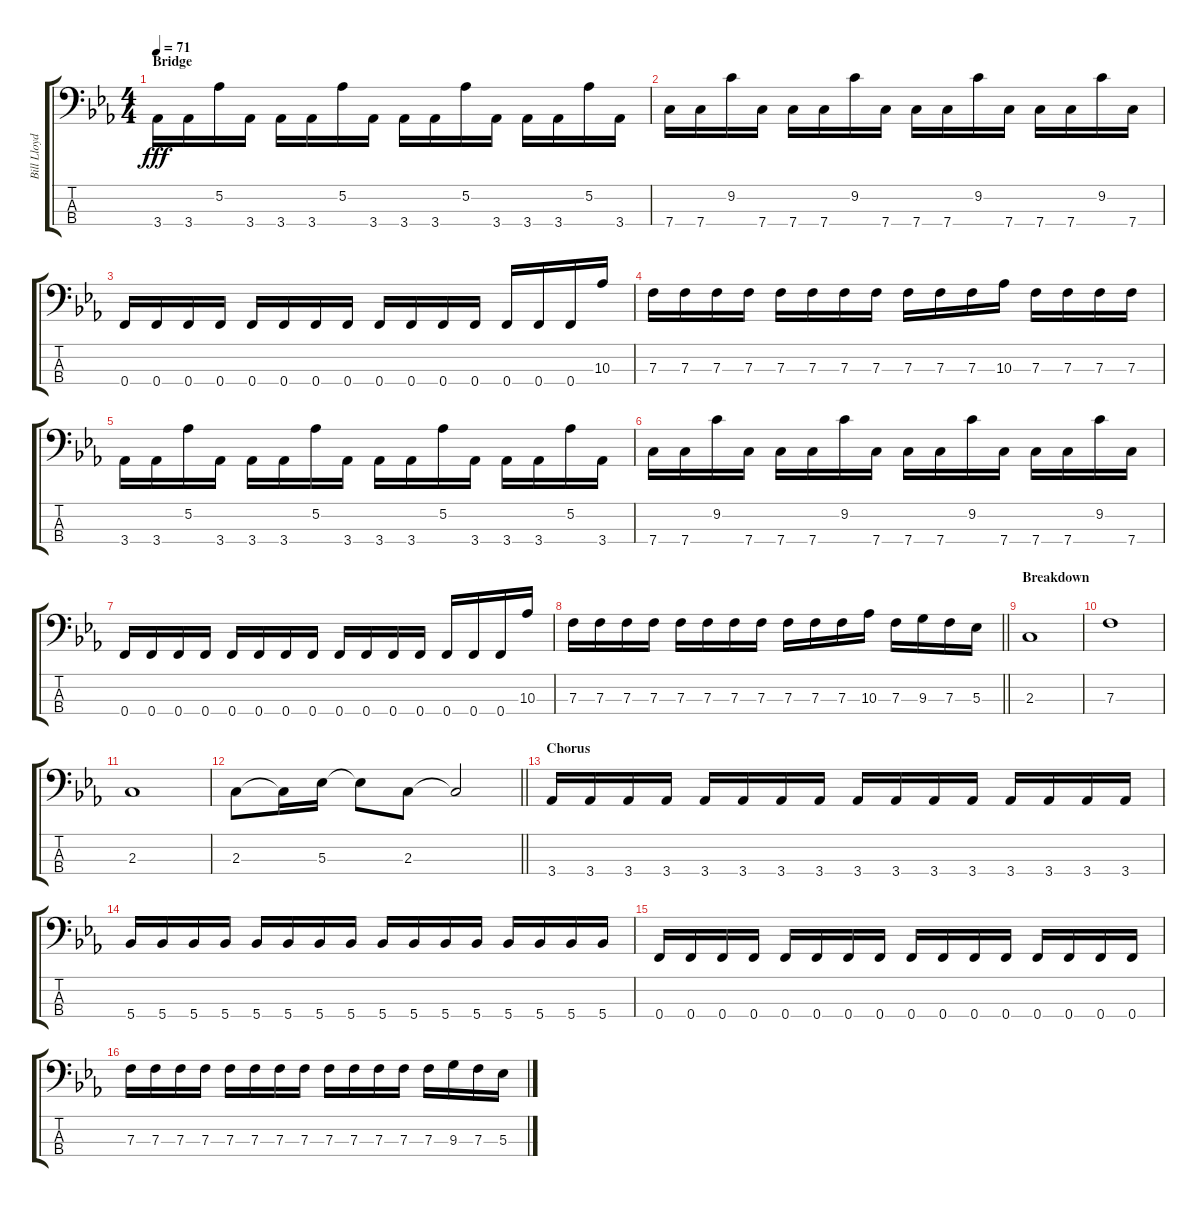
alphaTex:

\track ("Bill Lloyd [Bass Guitar]" "Bill Lloyd") {instrument electricbassfinger}
\staff {score tabs}
\tuning (Ab2 Eb2 Bb1 F1) {hide}
\ts (4 4)
\section ("" "Bridge")
\tempo 71
\clef f4
\ks cminor
3.4.16{dy fff} 3.4.16 5.2.16 3.4.16 3.4.16 3.4.16 5.2.16 3.4.16 3.4.16 3.4.16 5.2.16 3.4.16 3.4.16 3.4.16 5.2.16 3.4.16 |
7.4.16 7.4.16 9.2.16 7.4.16 7.4.16 7.4.16 9.2.16 7.4.16 7.4.16 7.4.16 9.2.16 7.4.16 7.4.16 7.4.16 9.2.16 7.4.16 |
0.4.16 0.4.16 0.4.16 0.4.16 0.4.16 0.4.16 0.4.16 0.4.16 0.4.16 0.4.16 0.4.16 0.4.16 0.4.16 0.4.16 0.4.16 10.3.16 |
7.3.16 7.3.16 7.3.16 7.3.16 7.3.16 7.3.16 7.3.16 7.3.16 7.3.16 7.3.16 7.3.16 10.3.16 7.3.16 7.3.16 7.3.16 7.3.16 |
3.4.16 3.4.16 5.2.16 3.4.16 3.4.16 3.4.16 5.2.16 3.4.16 3.4.16 3.4.16 5.2.16 3.4.16 3.4.16 3.4.16 5.2.16 3.4.16 |
7.4.16 7.4.16 9.2.16 7.4.16 7.4.16 7.4.16 9.2.16 7.4.16 7.4.16 7.4.16 9.2.16 7.4.16 7.4.16 7.4.16 9.2.16 7.4.16 |
0.4.16 0.4.16 0.4.16 0.4.16 0.4.16 0.4.16 0.4.16 0.4.16 0.4.16 0.4.16 0.4.16 0.4.16 0.4.16 0.4.16 0.4.16 10.3.16 |
\barLineRight lightlight
7.3.16 7.3.16 7.3.16 7.3.16 7.3.16 7.3.16 7.3.16 7.3.16 7.3.16 7.3.16 7.3.16 10.3.16 7.3.16 9.3.16 7.3.16 5.3.16 |
\section ("" "Breakdown")
2.3.1 |
7.3.1 |
2.3.1 |
\barLineRight lightlight
2.3.8 2.3{t}.16 5.3.16 5.3{t}.8 2.3.8 2.3{t}.2 |
\section ("" "Chorus")
3.4.16 3.4.16 3.4.16 3.4.16 3.4.16 3.4.16 3.4.16 3.4.16 3.4.16 3.4.16 3.4.16 3.4.16 3.4.16 3.4.16 3.4.16 3.4.16 |
5.4.16 5.4.16 5.4.16 5.4.16 5.4.16 5.4.16 5.4.16 5.4.16 5.4.16 5.4.16 5.4.16 5.4.16 5.4.16 5.4.16 5.4.16 5.4.16 |
0.4.16 0.4.16 0.4.16 0.4.16 0.4.16 0.4.16 0.4.16 0.4.16 0.4.16 0.4.16 0.4.16 0.4.16 0.4.16 0.4.16 0.4.16 0.4.16 |
7.3.16 7.3.16 7.3.16 7.3.16 7.3.16 7.3.16 7.3.16 7.3.16 7.3.16 7.3.16 7.3.16 7.3.16 7.3.16 9.3.16 7.3.16 5.3.16
